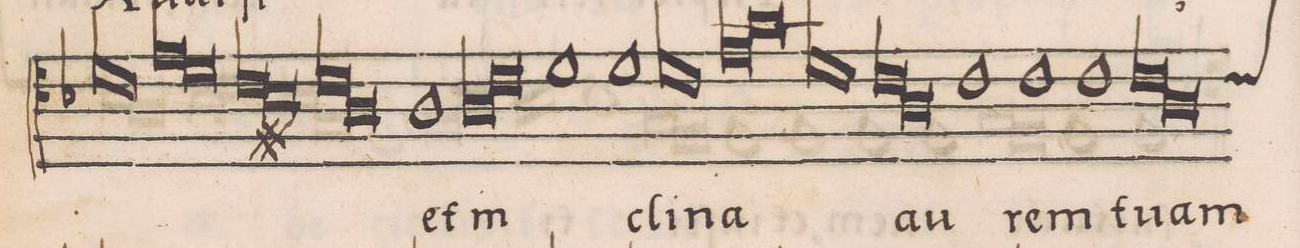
**kern	**text
*I"TENOR	*
*clefC4	*
*k[b-]	*
*met(C)	*
*M2/1	*
1d	.
1c	.
*Xlig	*
=57-	=57-
*lig	*
1e	.
1d	.
*Xlig	*
=58-	=58-
*lig	*
1c	.
1Bn	.
*Xlig	*
=59-	=59-
*lig	*
1c	.
1A	.
*Xlig	*
=60-	=60-
1A	et
*lig	*
1A	in-
=61-	=61-
1c	.
*Xlig	*
1d	.
=62-	=62-
1d	-cli-
*lig	*
1d	-na
=63-	=63-
1c	.
*Xlig	*
*lig	*
1e	.
=64-	=64-
1g	.
*Xlig	*
*lig	*
1d	.
=65-	=65-
1c	.
*Xlig	*
*lig	*
1c	au-
=66-	=66-
1A	.
*Xlig	*
1c	.
=67-	=67-
1c	-rem
1c	tu-
=68-	=68-
*lig	*
1c	-am
*custos:c	*
1A	.
*Xlig	*
=69-	=69-
*lig	*
*-	*-
